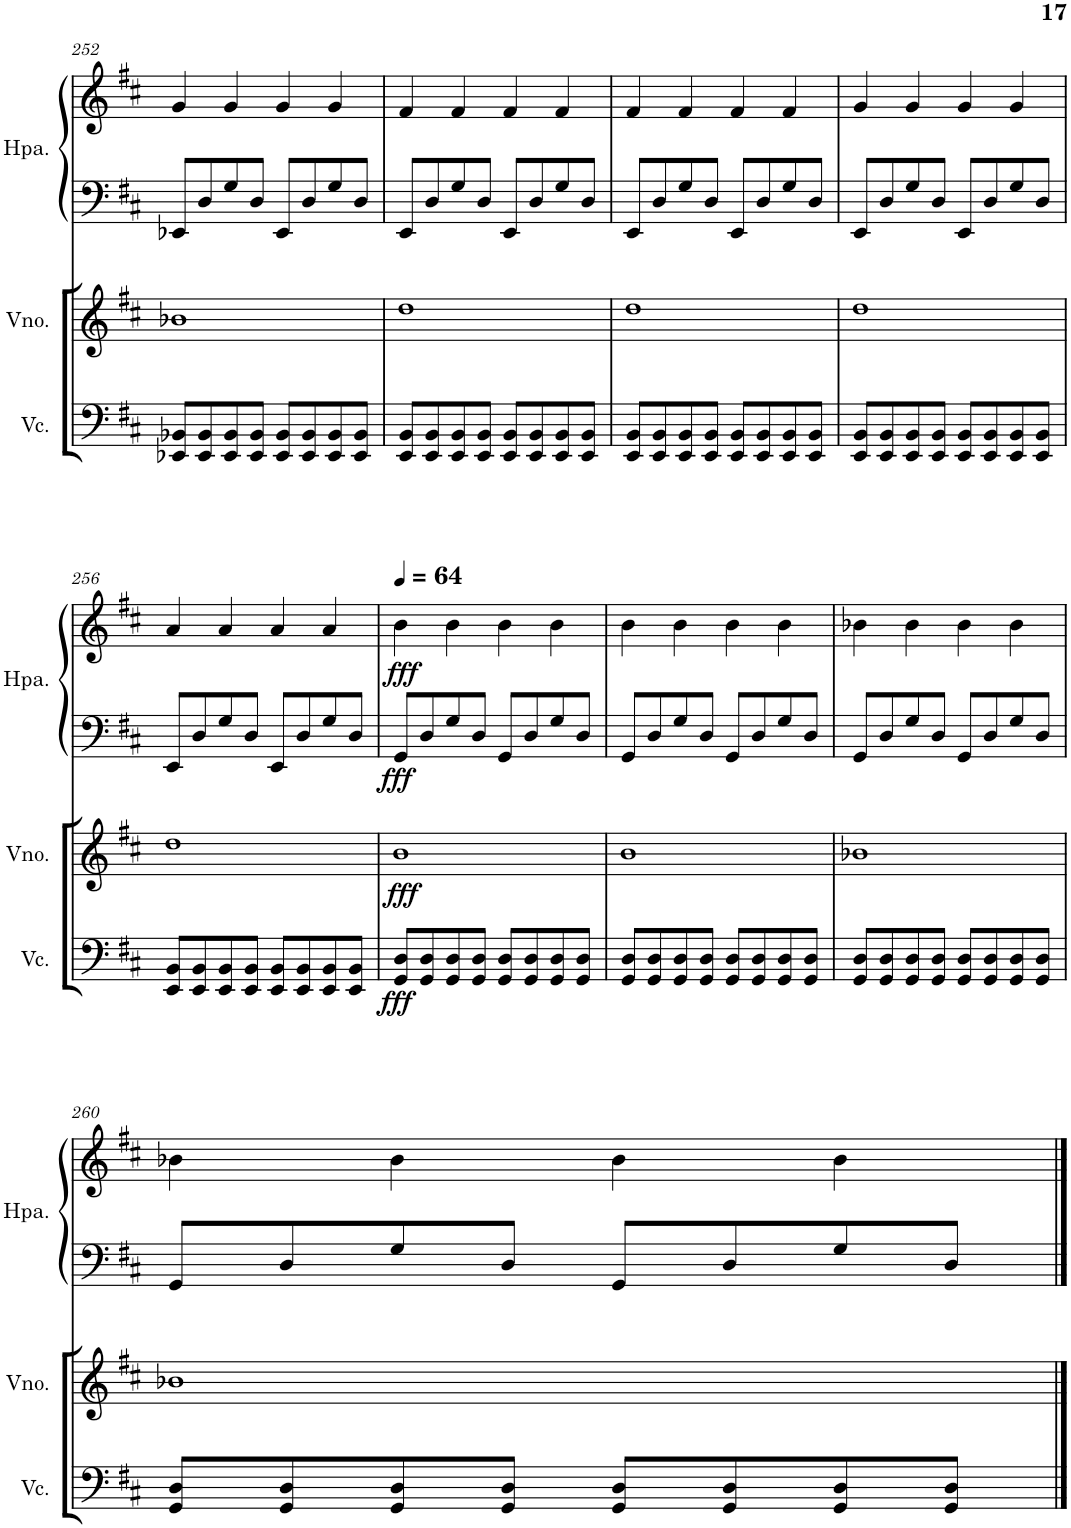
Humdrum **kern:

**kern	**dynam	**kern	**dynam	**kern	**kern	**dynam
*part3	*part3	*part2	*part2	*part1	*part1	*part1
*staff4	*staff4	*staff3	*staff3	*staff2	*staff1	*staff1/2
*I"Violoncelo	*	*I"Violino	*	*I"Harpa	*	*
*I'Vc.	*	*I'Vno.	*	*I'Hpa.	*	*
!!LO:PB:g=z
*clefF4	*	*clefG2	*	*clefF4	*clefG2	*
*k[f#c#]	*	*k[f#c#]	*	*k[f#c#]	*k[f#c#]	*
*M4/4	*	*M4/4	*	*M4/4	*M4/4	*
=252	=252	=252	=252	=252	=252	=252
8EE-X/ 8BB-X/L	.	1b-X	.	8EE-X/L	4g/	.
8EE-/ 8BB-/	.	.	.	8D/	.	.
8EE-/ 8BB-/	.	.	.	8G/	4g/	.
8EE-/ 8BB-/J	.	.	.	8D/J	.	.
8EE-/ 8BB-/L	.	.	.	8EE-/L	4g/	.
8EE-/ 8BB-/	.	.	.	8D/	.	.
8EE-/ 8BB-/	.	.	.	8G/	4g/	.
8EE-/ 8BB-/J	.	.	.	8D/J	.	.
=253	=253	=253	=253	=253	=253	=253
8EE/ 8BB/L	.	1dd	.	8EE/L	4f#/	.
8EE/ 8BB/	.	.	.	8D/	.	.
8EE/ 8BB/	.	.	.	8G/	4f#/	.
8EE/ 8BB/J	.	.	.	8D/J	.	.
8EE/ 8BB/L	.	.	.	8EE/L	4f#/	.
8EE/ 8BB/	.	.	.	8D/	.	.
8EE/ 8BB/	.	.	.	8G/	4f#/	.
8EE/ 8BB/J	.	.	.	8D/J	.	.
=254	=254	=254	=254	=254	=254	=254
8EE/ 8BB/L	.	1dd	.	8EE/L	4f#/	.
8EE/ 8BB/	.	.	.	8D/	.	.
8EE/ 8BB/	.	.	.	8G/	4f#/	.
8EE/ 8BB/J	.	.	.	8D/J	.	.
8EE/ 8BB/L	.	.	.	8EE/L	4f#/	.
8EE/ 8BB/	.	.	.	8D/	.	.
8EE/ 8BB/	.	.	.	8G/	4f#/	.
8EE/ 8BB/J	.	.	.	8D/J	.	.
=255	=255	=255	=255	=255	=255	=255
8EE/ 8BB/L	.	1dd	.	8EE/L	4g/	.
8EE/ 8BB/	.	.	.	8D/	.	.
8EE/ 8BB/	.	.	.	8G/	4g/	.
8EE/ 8BB/J	.	.	.	8D/J	.	.
8EE/ 8BB/L	.	.	.	8EE/L	4g/	.
8EE/ 8BB/	.	.	.	8D/	.	.
8EE/ 8BB/	.	.	.	8G/	4g/	.
8EE/ 8BB/J	.	.	.	8D/J	.	.
!!LO:LB:g=z
=256	=256	=256	=256	=256	=256	=256
8EE/ 8BB/L	.	1dd	.	8EE/L	4a/	.
8EE/ 8BB/	.	.	.	8D/	.	.
8EE/ 8BB/	.	.	.	8G/	4a/	.
8EE/ 8BB/J	.	.	.	8D/J	.	.
8EE/ 8BB/L	.	.	.	8EE/L	4a/	.
8EE/ 8BB/	.	.	.	8D/	.	.
8EE/ 8BB/	.	.	.	8G/	4a/	.
8EE/ 8BB/J	.	.	.	8D/J	.	.
=257	=257	=257	=257	=257	=257	=257
*	*	*	*	*	*MM64	*
!	!LO:DY:b	!	!LO:DY:b	!	!	!LO:DY:b=2
!	!	!	!	!	!	!LO:DY:n=1:b
8GG/ 8D/L	fff	1b	fff	8GG/L	4b\	fff fff
8GG/ 8D/	.	.	.	8D/	.	.
8GG/ 8D/	.	.	.	8G/	4b\	.
8GG/ 8D/J	.	.	.	8D/J	.	.
8GG/ 8D/L	.	.	.	8GG/L	4b\	.
8GG/ 8D/	.	.	.	8D/	.	.
8GG/ 8D/	.	.	.	8G/	4b\	.
8GG/ 8D/J	.	.	.	8D/J	.	.
=258	=258	=258	=258	=258	=258	=258
8GG/ 8D/L	.	1b	.	8GG/L	4b\	.
8GG/ 8D/	.	.	.	8D/	.	.
8GG/ 8D/	.	.	.	8G/	4b\	.
8GG/ 8D/J	.	.	.	8D/J	.	.
8GG/ 8D/L	.	.	.	8GG/L	4b\	.
8GG/ 8D/	.	.	.	8D/	.	.
8GG/ 8D/	.	.	.	8G/	4b\	.
8GG/ 8D/J	.	.	.	8D/J	.	.
=259	=259	=259	=259	=259	=259	=259
8GG/ 8D/L	.	1b-X	.	8GG/L	4b-X\	.
8GG/ 8D/	.	.	.	8D/	.	.
8GG/ 8D/	.	.	.	8G/	4b-\	.
8GG/ 8D/J	.	.	.	8D/J	.	.
8GG/ 8D/L	.	.	.	8GG/L	4b-\	.
8GG/ 8D/	.	.	.	8D/	.	.
8GG/ 8D/	.	.	.	8G/	4b-\	.
8GG/ 8D/J	.	.	.	8D/J	.	.
!!LO:LB:g=z
=260	=260	=260	=260	=260	=260	=260
8GG/ 8D/L	.	1b-X	.	8GG/L	4b-X\	.
8GG/ 8D/	.	.	.	8D/	.	.
8GG/ 8D/	.	.	.	8G/	4b-\	.
8GG/ 8D/J	.	.	.	8D/J	.	.
8GG/ 8D/L	.	.	.	8GG/L	4b-\	.
8GG/ 8D/	.	.	.	8D/	.	.
8GG/ 8D/	.	.	.	8G/	4b-\	.
8GG/ 8D/J	.	.	.	8D/J	.	.
==	==	==	==	==	==	==
*-	*-	*-	*-	*-	*-	*-
